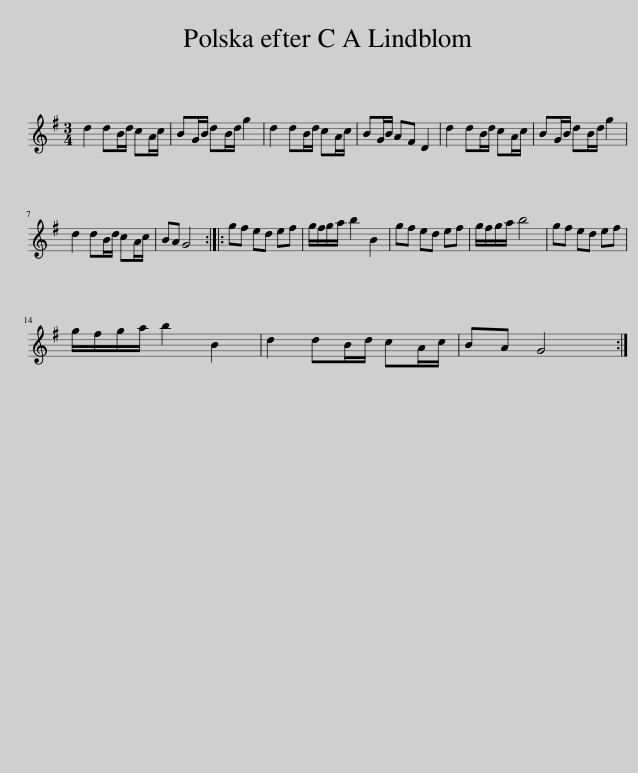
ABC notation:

X:1
L:1/8
M:3/4
I:linebreak $
K:G
V:1 treble
V:1
 d2 dB/d/ cA/c/ | BG/B/ dB/d/ g2 | d2 dB/d/ cA/c/ | BG/B/ AF D2 | d2 dB/d/ cA/c/ | %5
 BG/B/ dB/d/ g2 |$ d2 dB/d/ cA/c/ | BA G4 :: gf ed ef | g/f/g/a/ b2 B2 | %10
 gf ed ef | g/f/g/a/ b4 | gf ed ef |$ g/f/g/a/ b2 B2 | d2 dB/d/ cA/c/ | %15
 BA G4 :| %16
